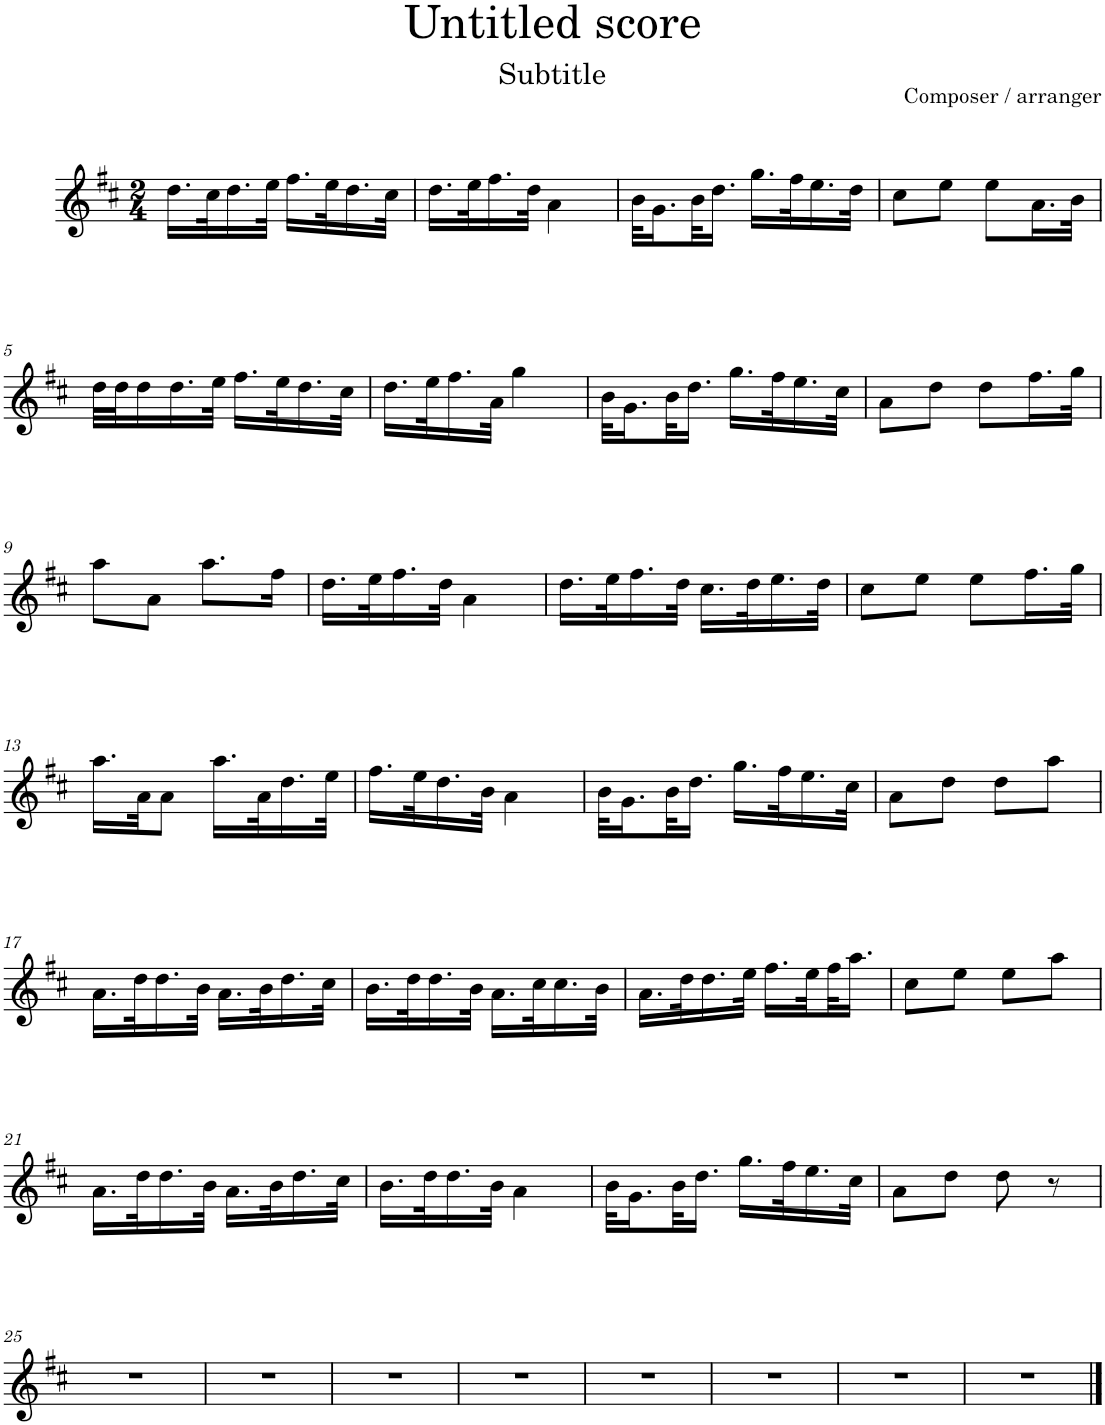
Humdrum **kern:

**kern
*part1
*staff1
*I"Bagpipe
*I'Bagp.
*clefG2
*Trd1c2
*k[f#c#]
*M2/4
=1
16.dd\LL
32cc#\K
16.dd\
32ee\JJk
16.ff#\LL
32ee\K
16.dd\
32cc#\JJk
=2
16.dd\LL
32ee\K
16.ff#\
32dd\JJk
4a\
=3
32b\KLL
16.g\
32b\K
16.dd\JJ
16.gg\LL
32ff#\K
16.ee\
32dd\JJk
=4
8cc#\L
8ee\J
8ee\L
16.a\L
32b\JJk
!!LO:LB:g=z
=5
32dd\LLL
32dd\J
16dd\
16.dd\
32ee\JJk
16.ff#\LL
32ee\K
16.dd\
32cc#\JJk
=6
16.dd\LL
32ee\K
16.ff#\
32a\JJk
4gg\
=7
32b\KLL
16.g\
32b\K
16.dd\JJ
16.gg\LL
32ff#\K
16.ee\
32cc#\JJk
=8
8a\L
8dd\J
8dd\L
16.ff#\L
32gg\JJk
!!LO:LB:g=z
=9
8aa\L
8a\J
8.aa\L
16ff#\Jk
=10
16.dd\LL
32ee\K
16.ff#\
32dd\JJk
4a\
=11
16.dd\LL
32ee\K
16.ff#\
32dd\JJk
16.cc#\LL
32dd\K
16.ee\
32dd\JJk
=12
8cc#\L
8ee\J
8ee\L
16.ff#\L
32gg\JJk
!!LO:LB:g=z
=13
16.aa\LL
32a\JK
8a\J
16.aa\LL
32a\K
16.dd\
32ee\JJk
=14
16.ff#\LL
32ee\K
16.dd\
32b\JJk
4a\
=15
32b\KLL
16.g\
32b\K
16.dd\JJ
16.gg\LL
32ff#\K
16.ee\
32cc#\JJk
=16
8a\L
8dd\J
8dd\L
8aa\J
!!LO:LB:g=z
=17
16.a\LL
32dd\K
16.dd\
32b\JJk
16.a\LL
32b\K
16.dd\
32cc#\JJk
=18
16.b\LL
32dd\K
16.dd\
32b\JJk
16.a\LL
32cc#\K
16.cc#\
32b\JJk
=19
16.a\LL
32dd\K
16.dd\
32ee\JJk
16.ff#\LL
32ee\L
32ff#\J
16.aa\JJ
=20
8cc#\L
8ee\J
8ee\L
8aa\J
!!LO:LB:g=z
=21
16.a\LL
32dd\K
16.dd\
32b\JJk
16.a\LL
32b\K
16.dd\
32cc#\JJk
=22
16.b\LL
32dd\K
16.dd\
32b\JJk
4a\
=23
32b\KLL
16.g\
32b\K
16.dd\JJ
16.gg\LL
32ff#\K
16.ee\
32cc#\JJk
=24
8a\L
8dd\J
8dd\
8r
!!LO:LB:g=z
=25
2r
=26
2r
=27
2r
=28
2r
=29
2r
=30
2r
=31
2r
=32
2r
==
*-
